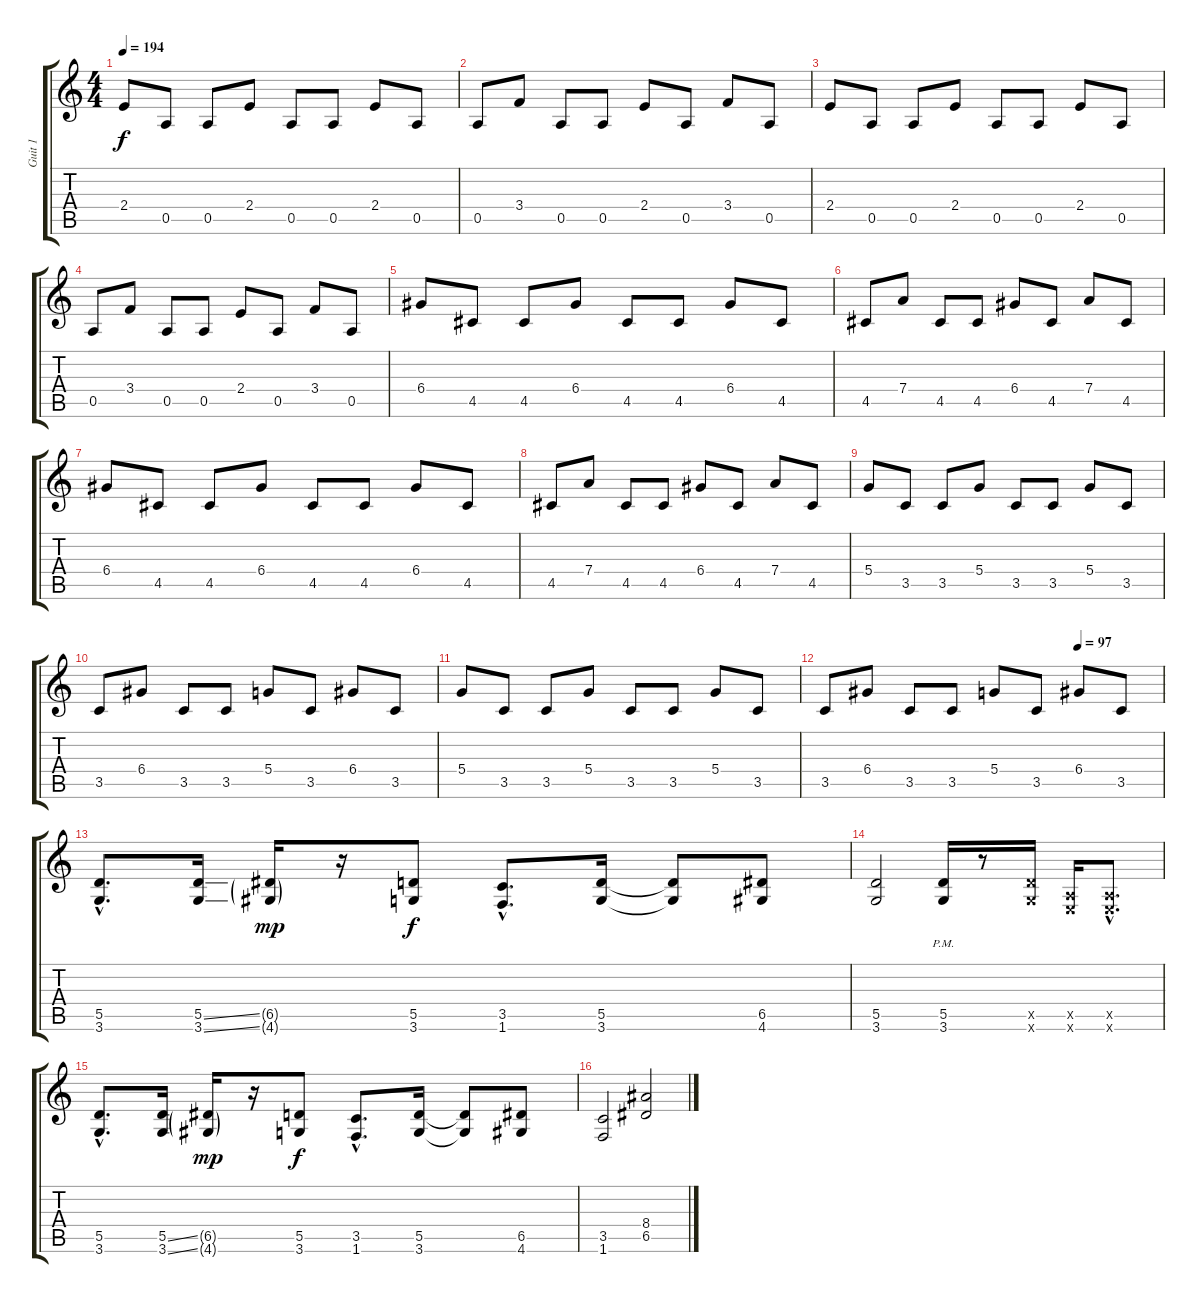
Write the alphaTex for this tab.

\track ("Guit 1" "Guit 1") {instrument overdrivenguitar}
\staff {score tabs}
\tuning (E4 B3 G3 D3 A2 E2) {hide}
\ts (4 4)
\tempo 194
\clef g2
\ks c
2.4.8{dy f} 0.5.8 0.5.8 2.4.8 0.5.8 0.5.8 2.4.8 0.5.8 |
0.5.8 3.4.8 0.5.8 0.5.8 2.4.8 0.5.8 3.4.8 0.5.8 |
2.4.8 0.5.8 0.5.8 2.4.8 0.5.8 0.5.8 2.4.8 0.5.8 |
0.5.8 3.4.8 0.5.8 0.5.8 2.4.8 0.5.8 3.4.8 0.5.8 |
6.4.8 4.5.8 4.5.8 6.4.8 4.5.8 4.5.8 6.4.8 4.5.8 |
4.5.8 7.4.8 4.5.8 4.5.8 6.4.8 4.5.8 7.4.8 4.5.8 |
6.4.8 4.5.8 4.5.8 6.4.8 4.5.8 4.5.8 6.4.8 4.5.8 |
4.5.8 7.4.8 4.5.8 4.5.8 6.4.8 4.5.8 7.4.8 4.5.8 |
5.4.8 3.5.8 3.5.8 5.4.8 3.5.8 3.5.8 5.4.8 3.5.8 |
3.5.8 6.4.8 3.5.8 3.5.8 5.4.8 3.5.8 6.4.8 3.5.8 |
5.4.8 3.5.8 3.5.8 5.4.8 3.5.8 3.5.8 5.4.8 3.5.8 |
\tempo (97 0.75)
3.5.8 6.4.8 3.5.8 3.5.8 5.4.8 3.5.8 6.4.8 3.5.8 |
(5.5{hac} 3.6{hac}).8{d} (5.5{ss} 3.6{ss}).16 (6.5{g} 4.6{g}).16{dy mp} r.16 (5.5 3.6).8{dy f} (3.5{hac} 1.6{hac}).8{d} (5.5 3.6).16 (5.5{t} 3.6{t}).8 (6.5 4.6).8 |
(5.5 3.6).2 (5.5{pm} 3.6).16 r.8 (5.5{x} 3.6{x}).16 (0.5{x} 0.6{x}).16 (0.5{hac x} 0.6{hac x}).8{d} |
(5.5{hac} 3.6{hac}).8{d} (5.5{ss} 3.6{ss}).16 (6.5{g} 4.6{g}).16{dy mp} r.16 (5.5 3.6).8{dy f} (3.5{hac} 1.6{hac}).8{d} (5.5 3.6).16 (5.5{t} 3.6{t}).8 (6.5 4.6).8 |
(3.5 1.6).2 (8.4 6.5).2
